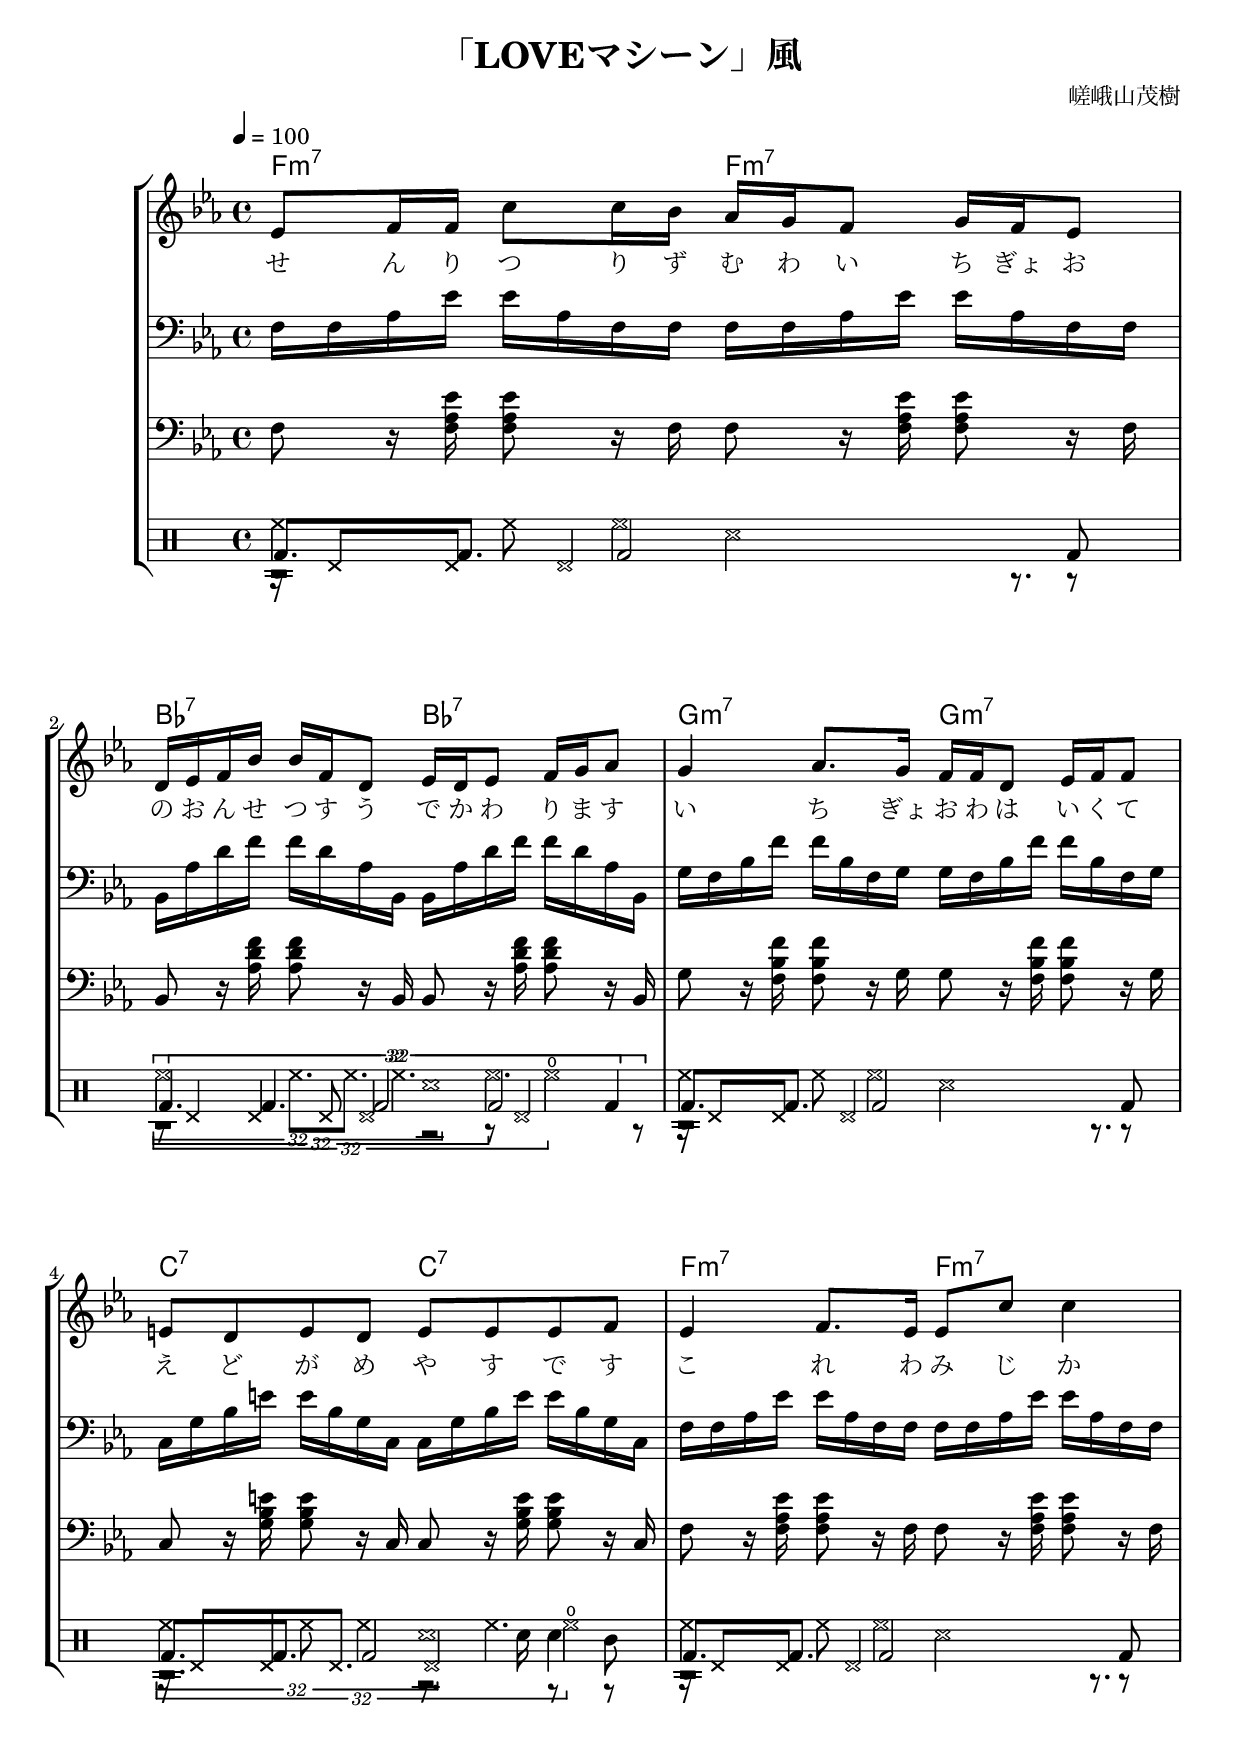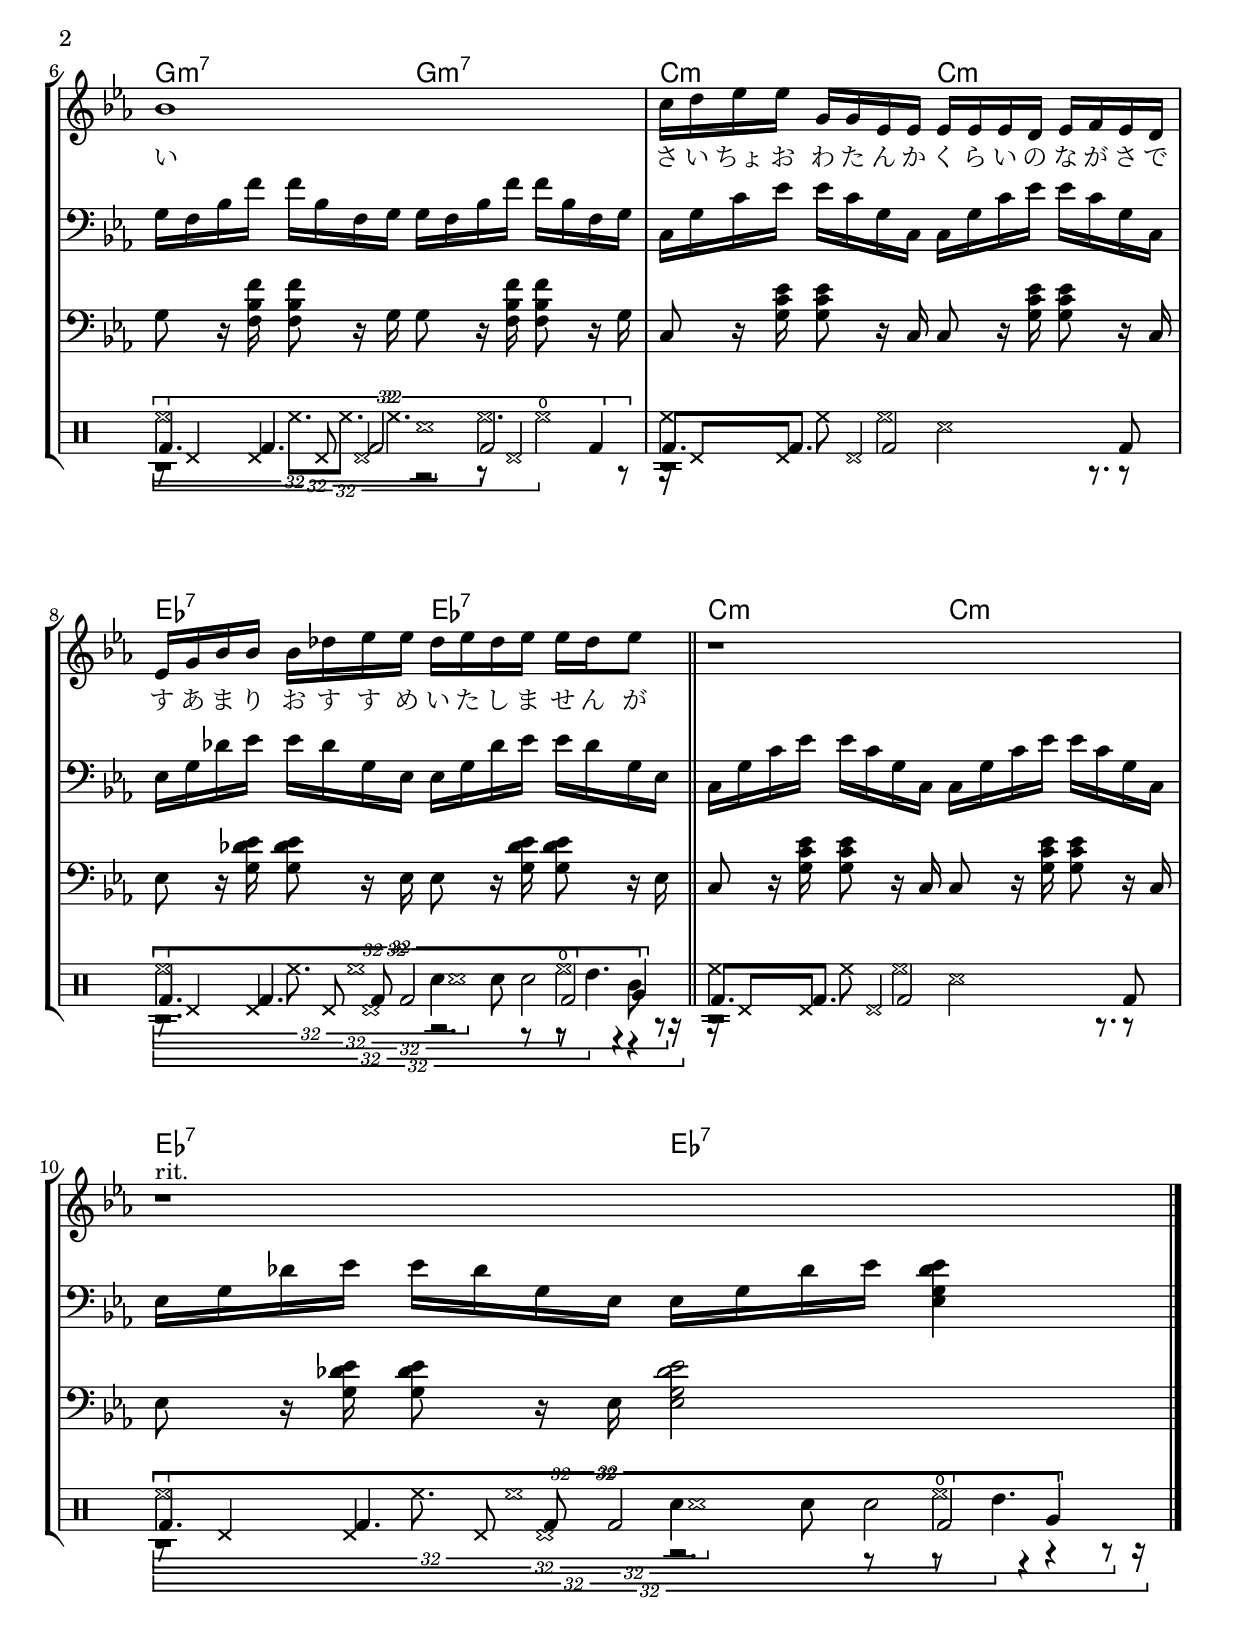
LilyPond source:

\version "2.12.1"

\header {
	title = \markup {「LOVEマシーン」風}
	composer = \markup \center-column {嵯峨山茂樹}
}

harmony = \chordmode {
	f2:min7 f:min7 bes:7 bes:7 g:min7 g:min7 c:7 c:7 f:min7 f:min7 g:min7 g:min7 c:m c:m es:7 es:7 

	c:m c:m es:7 es:7 
}

melody = {
	\set Staff.midiInstrument = #"fss0.42"
		\key es \major
	\tempo 4 = 100
 es'8  f'16  f'16  c''8  c''16  bes'16  as'16  g'16  f'8  g'16  f'16  es'8 
	d'16  es'16  f'16  bes'16  bes'16  f'16  d'8  es'16  d'16  es'8  f'16  g'16  as'8 
	g'4  as'8.  g'16  f'16  f'16  d'8  es'16  f'16  f'8 
	e'8  d'8  e'8  d'8  e'8  e'8  e'8  f'8 
	es'4  f'8.  es'16  es'8  c''8  c''4 
	bes'1 
	c''16  d''16  es''16  es''16  g'16  g'16  es'16  es'16  es'16  es'16  es'16  d'16  es'16  f'16  es'16  d'16 
	es'16  g'16  bes'16  bes'16  bes'16  des''16  es''16  es''16  des''16  es''16  des''16  es''16  es''16  des''16  es''8
	r1 | r1^"rit." \bar "|."
}

words = \lyricmode {
	せ  ん  り  つ  り  ず  む  わ  い  ち  ぎょ  お  の  お  ん  せ  つ  す  う  で  か  わ  り  ま  す  い  ち  ぎょ  お  わ  は  い  く  て  え  ど  が  め  や  す  で  す  こ  れ  わ  み  じ  か  い  さ  い  ちょ  お  わ  た  ん  か  く  ら  い  の  な  が  さ  で  す  あ  ま  り  お  す  す  め  い  た  し  ま  せ  ん  が  
	
}

tempochange = {
	\tempo 4 = 100
	r1 | r1 | r1 | r1 | r1 | r1 | r1 | r1 \bar "||"
	\tempo 4 = 100
	r1 | \tempo 4 = 75 r2 \tempo 4 = 66 r2 \bar "|."
}

mainacc = {
	\clef bass
	\set Staff.midiInstrument = #"FX 1 (rain)"
	\key es \major
	\tempo 4 = 100
	f16 f as es' es' as f f
	f16 f as es' es' as f f
	bes,16 as d' f' f' d' as bes,
	bes,16 as d' f' f' d' as bes,
	g16 f bes f' f' bes f g
	g16 f bes f' f' bes f g
	c16 g bes e' e' bes g c
	c16 g bes e' e' bes g c
	f16 f as es' es' as f f
	f16 f as es' es' as f f
	g16 f bes f' f' bes f g
	g16 f bes f' f' bes f g
	c16 g c' es' es' c' g c
	c16 g c' es' es' c' g c
	es16 g des' es' es' des' g es
	es16 g des' es' es' des' g es
	\bar "||"

	\set Staff.midiInstrument = #"FX 1 (rain)"
	c16 g c' es' es' c' g c
	c16 g c' es' es' c' g c
	es16 g des' es' es' des' g es
	es16 g des' es' <es g des' es'>4
	\bar "|."
}

subacc = {
	\clef bass
	\set Staff.midiInstrument = #"String Ensemble 1"
	\key es \major
	\tempo 4 = 100
	f8 r16 <f as es'>16 <f as es'>8 r16 f16
	f8 r16 <f as es'>16 <f as es'>8 r16 f16
	bes,8 r16 <as d' f'>16 <as d' f'>8 r16 bes,16
	bes,8 r16 <as d' f'>16 <as d' f'>8 r16 bes,16
	g8 r16 <f bes f'>16 <f bes f'>8 r16 g16
	g8 r16 <f bes f'>16 <f bes f'>8 r16 g16
	c8 r16 <g bes e'>16 <g bes e'>8 r16 c16
	c8 r16 <g bes e'>16 <g bes e'>8 r16 c16
	f8 r16 <f as es'>16 <f as es'>8 r16 f16
	f8 r16 <f as es'>16 <f as es'>8 r16 f16
	g8 r16 <f bes f'>16 <f bes f'>8 r16 g16
	g8 r16 <f bes f'>16 <f bes f'>8 r16 g16
	c8 r16 <g c' es'>16 <g c' es'>8 r16 c16
	c8 r16 <g c' es'>16 <g c' es'>8 r16 c16
	es8 r16 <g des' es'>16 <g des' es'>8 r16 es16
	es8 r16 <g des' es'>16 <g des' es'>8 r16 es16
	\bar "||"

	\set Staff.midiInstrument = #"String Ensemble 1"
	c8 r16 <g c' es'>16 <g c' es'>8 r16 c16
	c8 r16 <g c' es'>16 <g c' es'>8 r16 c16
	es8 r16 <g des' es'>16 <g des' es'>8 r16 es16
	<es g des' es'>2
	\bar "|."
}

percA = {
	\drummode {
	hh4 hh8 hh2 r8  |\times 16/32{ hh2 hh8. hh8. hh4. hh2. } |hh4 hh8 hh2 r8  |hh4 hh8 hh4 hh4.  |hh4 hh8 hh2 r8  |\times 16/32{ hh2 hh8. hh8. hh4. hh2. } |hh4 hh8 hh2 r8  |\times 16/32{ hh2 hh8. hh1 r4 r16 } \bar "||"
	hh4 hh8 hh2 r8  |\times 16/32{ hh2 hh8. hh1 r4 r16 } \bar "|."
	}
}

percB = {
	\drummode {
	r16 hhp8 hhp8 hhp2 r8.  |\times 16/32{ r8 hhp4 hhp4 hhp8 hhp2 r8 hhp2 r8 } |r16 hhp8 hhp8 hhp2 r8.  |r16 hhp8 hhp8 hhp8. hhp2  |r16 hhp8 hhp8 hhp2 r8.  |\times 16/32{ r8 hhp4 hhp4 hhp8 hhp2 r8 hhp2 r8 } |r16 hhp8 hhp8 hhp2 r8.  |\times 16/32{ r8 hhp4 hhp4 hhp8 hhp1 r4 } \bar "||"
	r16 hhp8 hhp8 hhp2 r8.  |\times 16/32{ r8 hhp4 hhp4 hhp8 hhp1 r4 } \bar "|."
	}
}

percC = {
	\drummode {
	r1  |\times 16/32{ r1 r2 hho2 } |r1  |\times 16/32{ r1 r2 hho2 } |r1  |\times 16/32{ r1 r2 hho2 } |r1  |\times 16/32{ r1 r2 hho2 } \bar "||"
	r1  |\times 16/32{ r1 r2 hho2 } \bar "|."
	}
}

percD = {
	\drummode {
	bd8. bd8. bd2 bd8  |\times 16/32{ bd4. bd4. bd2 bd2 bd4 } |bd8. bd8. bd2 bd8  |bd8. bd8. bd2 r8  |bd8. bd8. bd2 bd8  |\times 16/32{ bd4. bd4. bd2 bd2 bd4 } |bd8. bd8. bd2 bd8  |\times 16/32{ bd4. bd4. bd8 bd2 r8 bd2 } \bar "||"
	bd8. bd8. bd2 bd8  |\times 16/32{ bd4. bd4. bd8 bd2 r8 bd2 } \bar "|."
	}
}

percE = {
	\drummode {
	r2 ss2  |\times 16/32{ r1 ss1 } |r2 ss2  |\times 16/32{ r1 ss1 } |r2 ss2  |\times 16/32{ r1 ss1 } |r2 ss2  |\times 16/32{ r1 ss1 } \bar "||"
	r2 ss2  |\times 16/32{ r1 ss1 } \bar "|."
	}
}

percF = {
	\drummode {
	r1 |r1 |r1 |r2 r8. sn16 sn4  |r1 |r1 |r1 |\times 16/32{ r1 sn4 sn8 sn2 r8 } \bar "||"
	r1 |\times 16/32{ r1 sn4 sn8 sn2 r8 } \bar "|."
	}
}

percG = {
	\drummode {
	r1 |r1 |r1 |r2. r8 tomml8  |r1 |r1 |r1 |r2. r8 tomml8  \bar "||"
	r1 |r1 \bar "|."
	}
}

percH = {
	\drummode {
	r1 |r1 |r1 |r1 |r1 |r1 |r1 |\times 16/32{ r1 r2 r8 tommh4. } \bar "||"
	r1 |\times 16/32{ r1 r2 r8 tommh4. } \bar "|."
	}
}

percI = {
	\drummode {
	r1 |r1 |r1 |r1 |r1 |r1 |r1 |\times 16/32{ r1 r2. tomfh4 } \bar "||"
	r1 |\times 16/32{ r1 r2. tomfh4 } \bar "|."
	}
}

\score {
	<<
		\new StaffGroup <<
			\new ChordNames {\harmony}
			\new Voice = "melody" {\melody}
			\new Lyrics \lyricsto "melody" \words
			\new Staff = "mainacc" {\mainacc}
			\new Staff = "subacc" {\subacc}
			\new DrumStaff <<
				\new DrumVoice {\percA}
				\new DrumVoice {\percB}
				\new DrumVoice {\percC}
				\new DrumVoice {\percD}
				\new DrumVoice {\percE}
				\new DrumVoice {\percF}
				\new DrumVoice {\percG}
				\new DrumVoice {\percH}
				\new DrumVoice {\percI}
			>>
		>>
	>>
	\layout { }
}
